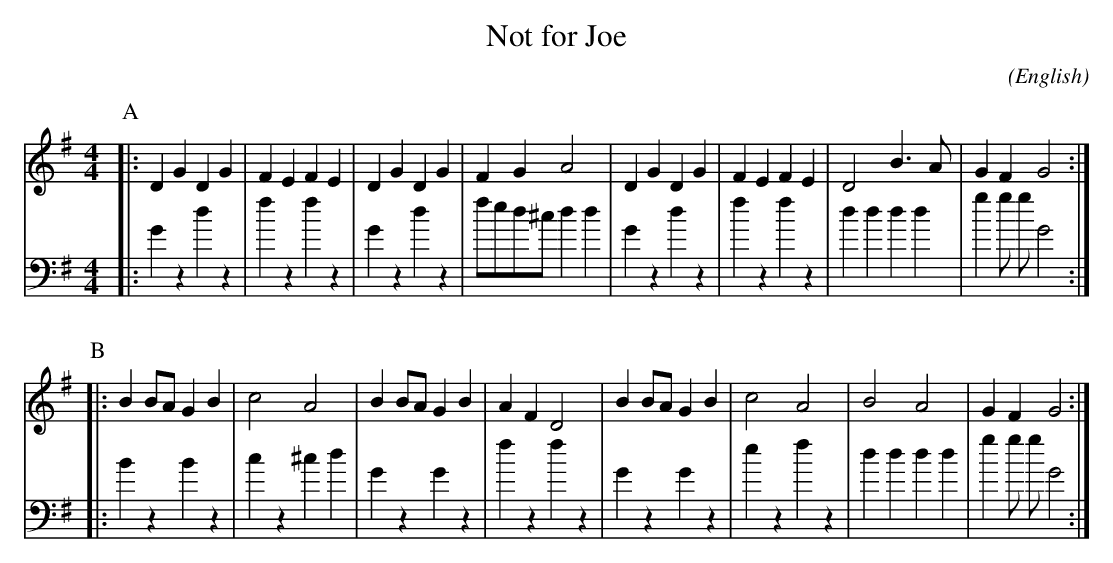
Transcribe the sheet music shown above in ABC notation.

X:1
T:Not for Joe
M:4/4
L:1/8
C:
O:English
K:G
V:1 stv=2
V:2 clef=bass
P:A
V:1
|:\
D2 G2 D2 G2|F2 E2 F2  E2|D2 G2 D2 G2|F2 G2  A4|\
D2 G2 D2 G2|F2 E2 F2  E2|D4    B3  A|G2 F2  G4:|
V:2
|:\
G2 z2 d2 z2|f2 z2 f2  z2|G2 z2 d2 z2|fed^c  d2 d2|\
G2 z2 d2 z2|f2 z2 f2  z2|d2 d2 d2 d2|g2 g g G4:|
P:B
V:1
|:B2 BA G2 B2|c4    A4|B2 BA G2 B2|A2 F2  D4|\
B2 BA G2 B2|c4    A4|B4    A4|G2 F2  G4:|
V:2
|:\
B2 z2 B2 z2|c2 z2 ^c2 d2|G2 z2 G2 z2|f2 z2  f2 z2|\
G2 z2 G2 z2|e2 z2 f2  z2|d2 d2 d2 d2|g2 g g G4:|
